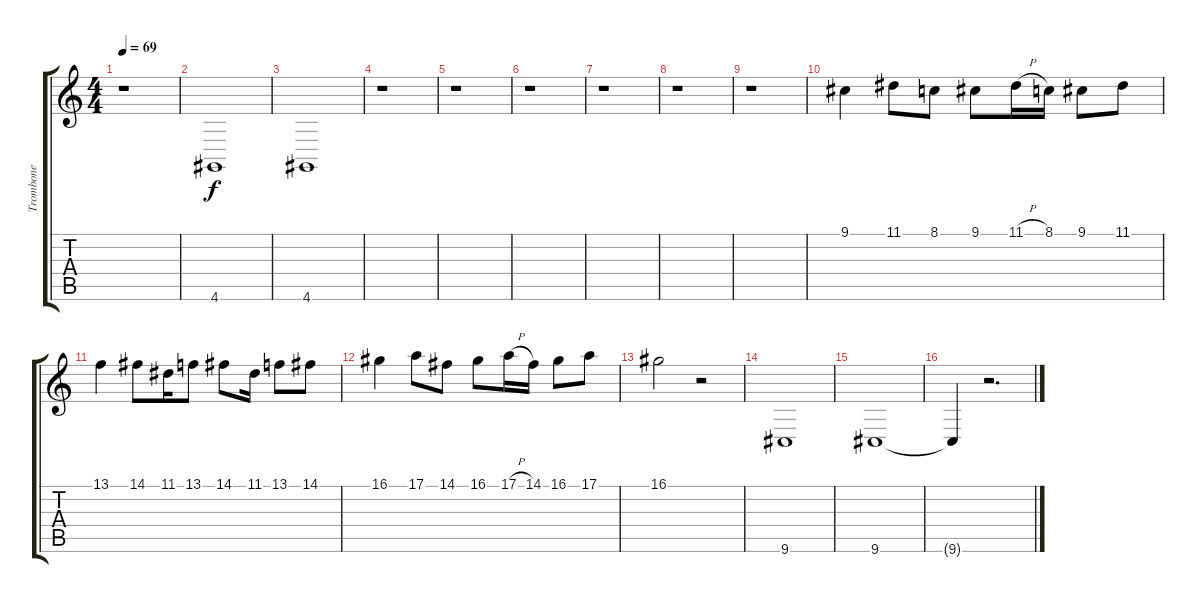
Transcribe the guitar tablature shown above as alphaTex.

\track ("Trombone" "Trombone") {instrument trombone}
\staff {score tabs}
\tuning (E4 B3 G3 D3 A2 E2) {hide}
\ts (4 4)
\tempo 69
\clef g2
\ks c
r.1{dy f instrument trombone} |
4.6.1 |
4.6.1 |
r.1 |
r.1 |
r.1 |
r.1 |
r.1 |
r.1 |
9.1.4 11.1.8 8.1.8 9.1.8 11.1{h}.16 8.1.16 9.1.8 11.1.8 |
13.1.4 14.1.8 11.1.16 13.1.8 14.1.8 11.1.16 13.1.8 14.1.8 |
16.1.4 17.1.8 14.1.8 16.1.8 17.1{h}.16 14.1.16 16.1.8 17.1.8 |
16.1.2 r.2 |
9.6.1 |
9.6.1 |
9.6{t}.4 r.2{d}
